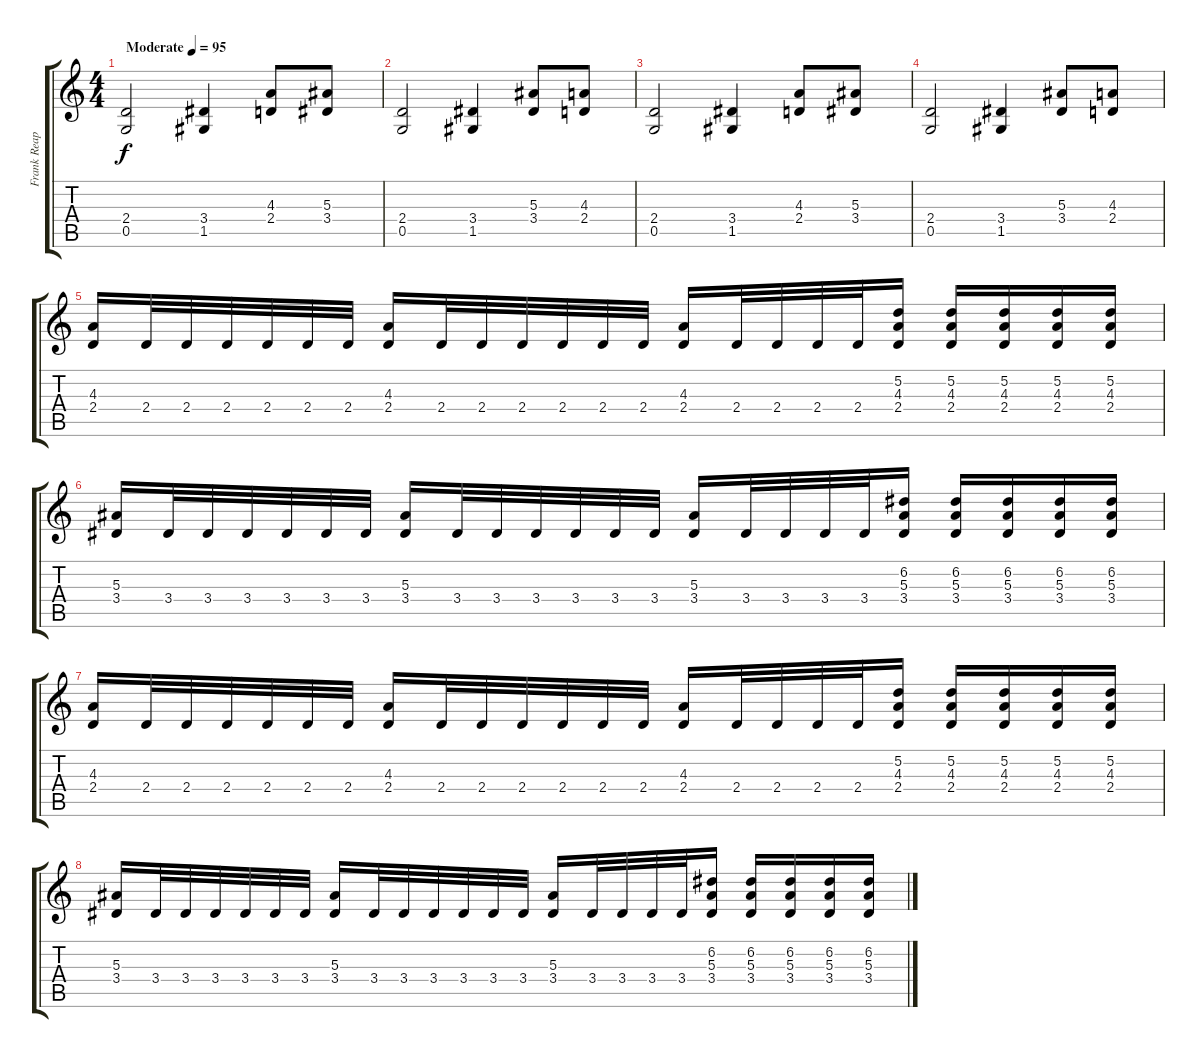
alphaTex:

\track ("Frank Reaper" "Frank Reap") {instrument overdrivenguitar}
\staff {score tabs}
\tuning (D4 A3 F3 C3 G2 D2) {hide}
\ts (4 4)
\tempo (95 "Moderate")
\clef g2
\ks c
(2.4 0.5).2{dy f instrument overdrivenguitar} (3.4 1.5).4 (4.3 2.4).8 (5.3 3.4).8 |
(2.4 0.5).2 (3.4 1.5).4 (5.3 3.4).8 (4.3 2.4).8 |
(2.4 0.5).2 (3.4 1.5).4 (4.3 2.4).8 (5.3 3.4).8 |
(2.4 0.5).2 (3.4 1.5).4 (5.3 3.4).8 (4.3 2.4).8 |
(4.3 2.4).16 2.4.32 2.4.32 2.4.32 2.4.32 2.4.32 2.4.32 (4.3 2.4).16 2.4.32 2.4.32 2.4.32 2.4.32 2.4.32 2.4.32 (4.3 2.4).16 2.4.32 2.4.32 2.4.32 2.4.32 (5.2 4.3 2.4).16 (5.2 4.3 2.4).16 (5.2 4.3 2.4).16 (5.2 4.3 2.4).16 (5.2 4.3 2.4).16 |
(5.3 3.4).16 3.4.32 3.4.32 3.4.32 3.4.32 3.4.32 3.4.32 (5.3 3.4).16 3.4.32 3.4.32 3.4.32 3.4.32 3.4.32 3.4.32 (5.3 3.4).16 3.4.32 3.4.32 3.4.32 3.4.32 (6.2 5.3 3.4).16 (6.2 5.3 3.4).16 (6.2 5.3 3.4).16 (6.2 5.3 3.4).16 (6.2 5.3 3.4).16 |
(4.3 2.4).16 2.4.32 2.4.32 2.4.32 2.4.32 2.4.32 2.4.32 (4.3 2.4).16 2.4.32 2.4.32 2.4.32 2.4.32 2.4.32 2.4.32 (4.3 2.4).16 2.4.32 2.4.32 2.4.32 2.4.32 (5.2 4.3 2.4).16 (5.2 4.3 2.4).16 (5.2 4.3 2.4).16 (5.2 4.3 2.4).16 (5.2 4.3 2.4).16 |
(5.3 3.4).16 3.4.32 3.4.32 3.4.32 3.4.32 3.4.32 3.4.32 (5.3 3.4).16 3.4.32 3.4.32 3.4.32 3.4.32 3.4.32 3.4.32 (5.3 3.4).16 3.4.32 3.4.32 3.4.32 3.4.32 (6.2 5.3 3.4).16 (6.2 5.3 3.4).16 (6.2 5.3 3.4).16 (6.2 5.3 3.4).16 (6.2 5.3 3.4).16
